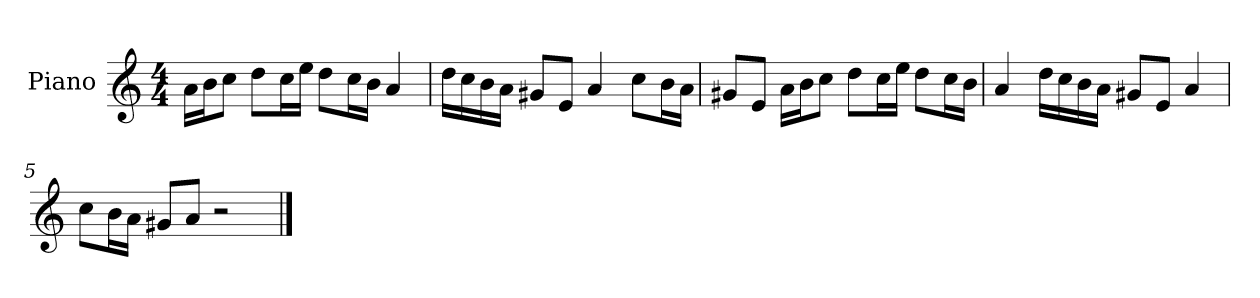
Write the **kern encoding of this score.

**kern
*part1
*staff1
*I"Piano
*I'P-no
*clefG2
*k[]
*M4/4
*MM90
=1
16a\LL
16b\J
8cc\J
8dd\L
16cc\L
16ee\JJ
8dd\L
16cc\L
16b\JJ
4a/
=2
16dd\LL
16cc\
16b\
16a\JJ
8g#X/L
8e/J
4a/
8cc\L
16b\L
16a\JJ
=3
8g#X/L
8e/J
16a\LL
16b\J
8cc\J
8dd\L
16cc\L
16ee\JJ
8dd\L
16cc\L
16b\JJ
=4
4a/
16dd\LL
16cc\
16b\
16a\JJ
8g#X/L
8e/J
4a/
!!LO:LB:g=z
=5
8cc\L
16b\L
16a\JJ
8g#X/L
8a/J
2r
==
*-
